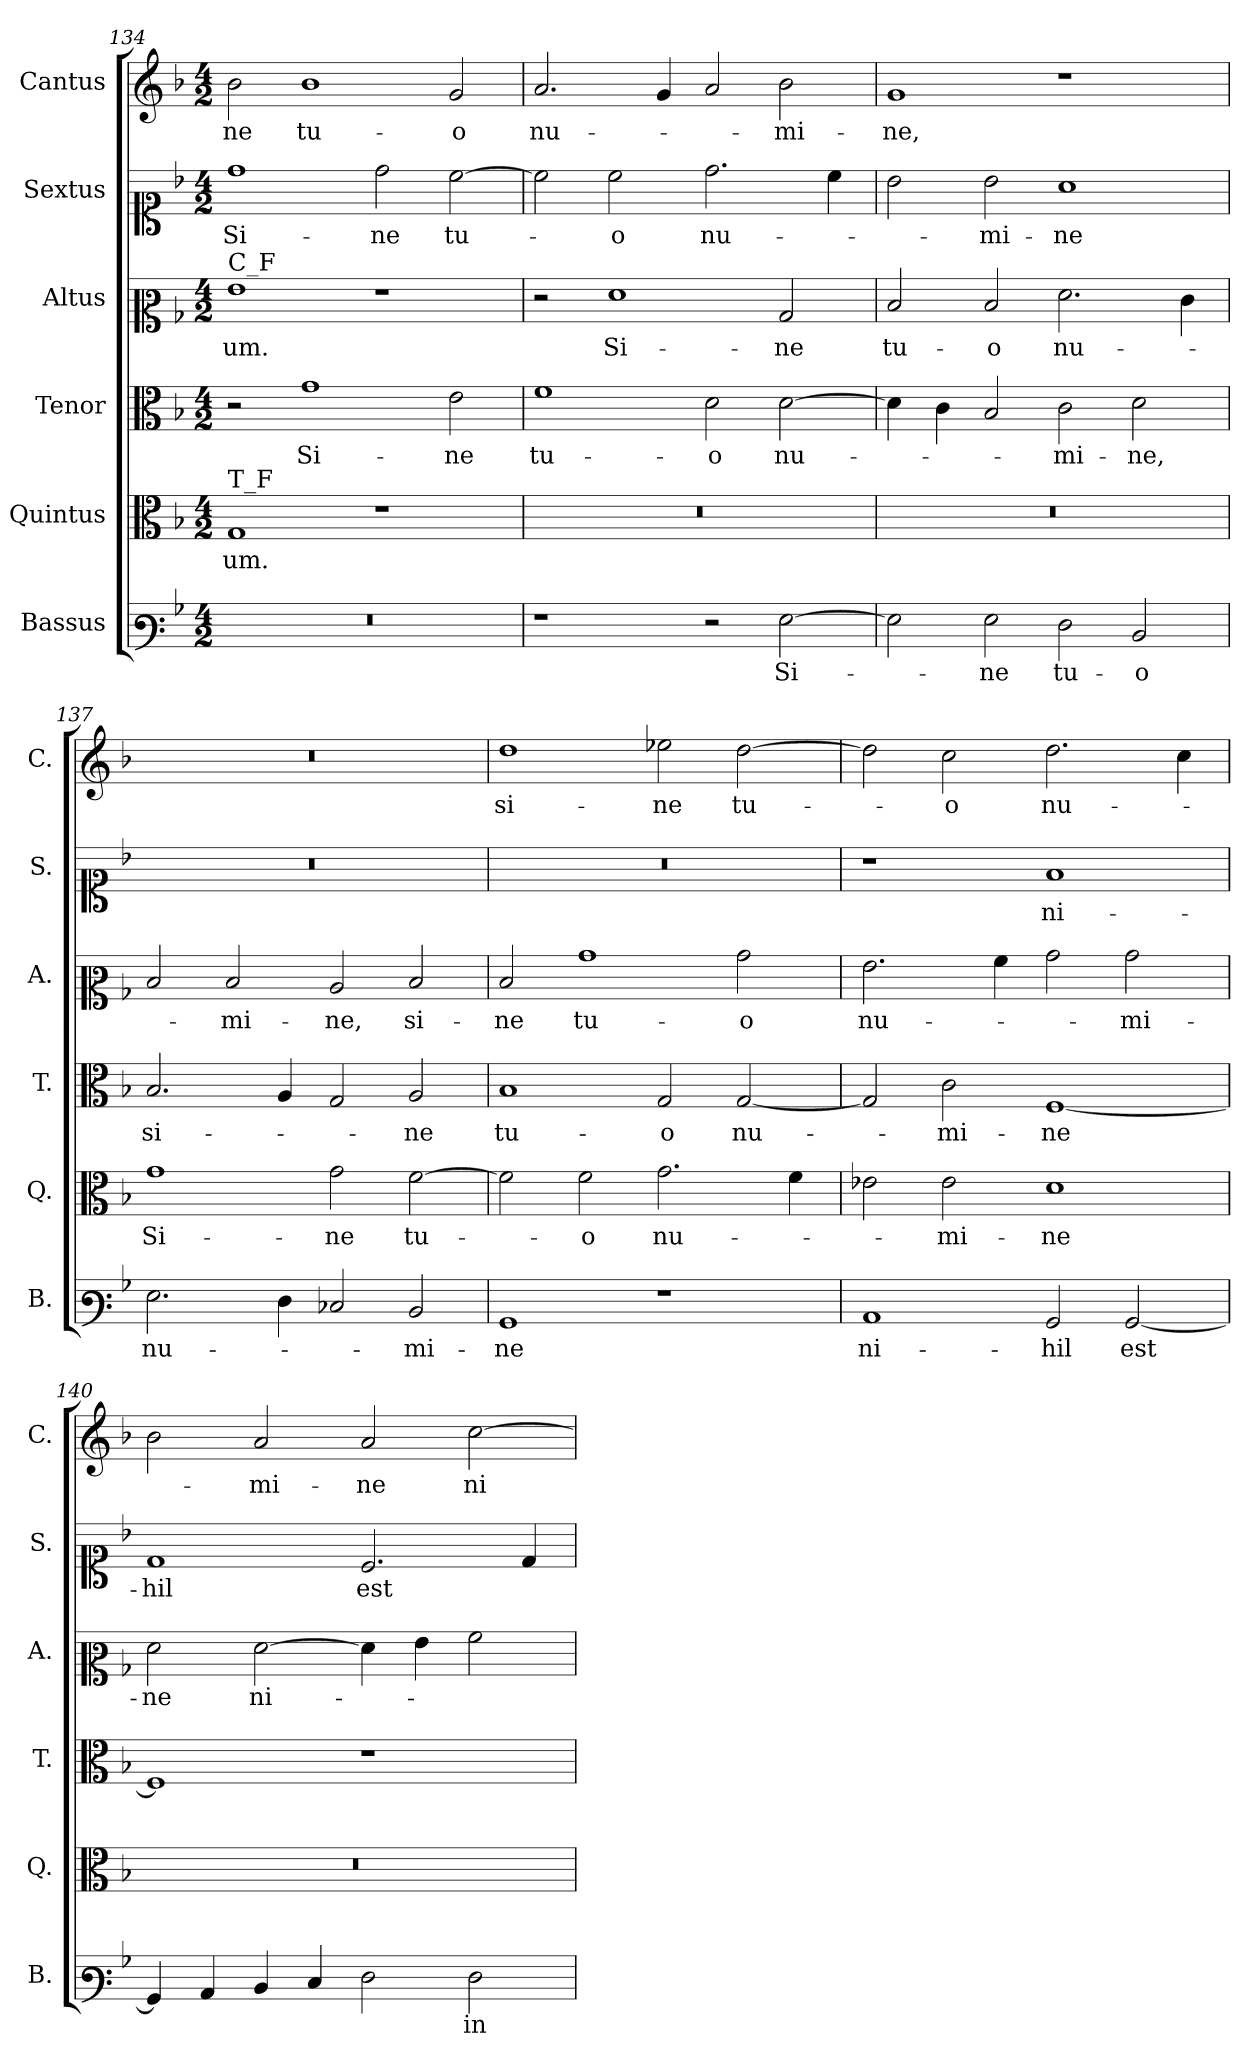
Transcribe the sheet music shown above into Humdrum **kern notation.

**kern	**text	**kern	**text	**kern	**text	**kern	**text	**kern	**text	**kern	**text
*part6	*part6	*part5	*part5	*part4	*part4	*part3	*part3	*part2	*part2	*part1	*part1
*staff6	*staff6	*staff5	*staff5	*staff4	*staff4	*staff3	*staff3	*staff2	*staff2	*staff1	*staff1
*I"Bassus	*	*I"Quintus	*	*I"Tenor	*	*I"Altus	*	*I"Sextus	*	*I"Cantus	*
*I'B.	*	*I'Q.	*	*I'T.	*	*I'A.	*	*I'S.	*	*I'C.	*
*clefF3	*	*clefC3	*	*clefC3	*	*clefC2	*	*clefC1	*	*clefG2	*
*k[b-]	*	*k[b-]	*	*k[b-]	*	*k[b-]	*	*k[b-]	*	*k[b-]	*
*M4/2	*	*M4/2	*	*M4/2	*	*M4/2	*	*M4/2	*	*M4/2	*
=134	=134	=134	=134	=134	=134	=134	=134	=134	=134	=134	=134
!	!	!	!	!	!	!LO:TX:a:t=C_F	!	!	!	!	!
!	!	!LO:TX:a:t=T_F	!	!	!	!	!	!	!	!	!
!LO:N:vis=1	!	!	!	!	!	!	!	!	!	!	!
0r	.	1G	-um.	2r	.	1g	-um.	1dd	Si-	2b-\	-ne
.	.	.	.	1g	Si-	.	.	.	.	1b-	tu-
.	.	1r	.	.	.	1r	.	2dd\	-ne	.	.
.	.	.	.	2e\	-ne	.	.	[2cc\	tu-	2g/	o
=135	=135	=135	=135	=135	=135	=135	=135	=135	=135	=135	=135
!	!	!LO:N:vis=1	!	!	!	!	!	!	!	!	!
1r	.	0r	.	1f	tu-	2r	.	2cc\]	.	2.a/	nu-
.	.	.	.	.	.	1f	Si-	2cc\	-o	.	.
.	.	.	.	.	.	.	.	.	.	4g/	.
2r	.	.	.	2d\	-o	.	.	2.dd\	nu-	2a/	.
[2G\	Si-	.	.	[2d\	nu-	2B-/	-ne	.	.	2b-\	-mi-
.	.	.	.	.	.	.	.	4cc\	.	.	.
=136	=136	=136	=136	=136	=136	=136	=136	=136	=136	=136	=136
!	!	!LO:N:vis=1	!	!	!	!	!	!	!	!	!
2G\]	.	0r	.	4d\]	.	2d/	tu-	2b-\	.	1g	-ne,
.	.	.	.	4c\	.	.	.	.	.	.	.
2G\	-ne	.	.	2B-/	.	2d/	-o	2b-\	-mi-	.	.
2F\	tu-	.	.	2c\	mi-	2.f\	nu-	1a	-ne	1r	.
2D/	-o	.	.	2d\	-ne,	.	.	.	.	.	.
.	.	.	.	.	.	4e\	.	.	.	.	.
!!LO:PB:g=z
=137	=137	=137	=137	=137	=137	=137	=137	=137	=137	=137	=137
!	!	!	!	!	!	!	!	!LO:N:vis=1	!	!LO:N:vis=1	!
2.G\	nu-	1g	Si-	2.B-/	si-	2d/	.	0r	.	0r	.
.	.	.	.	.	.	2d/	-mi-	.	.	.	.
4F\	.	.	.	4A/	.	.	.	.	.	.	.
2E-X/	.	2g\	-ne	2G/	.	2c/	-ne,	.	.	.	.
2D/	-mi-	[2f\	tu-	2A/	-ne	2d/	si-	.	.	.	.
=138	=138	=138	=138	=138	=138	=138	=138	=138	=138	=138	=138
!	!	!	!	!	!	!	!	!LO:N:vis=1	!	!	!
1BB-	-ne	2f\]	.	1B-	tu-	2d/	-ne	0r	.	1dd	si-
.	.	2f\	-o	.	.	1b-	tu-	.	.	.	.
1r	.	2.g\	nu-	2G/	-o	.	.	.	.	2ee-X\	-ne
.	.	.	.	[2G/	nu-	2b-\	-o	.	.	[2dd\	tu-
.	.	4f\	.	.	.	.	.	.	.	.	.
=139	=139	=139	=139	=139	=139	=139	=139	=139	=139	=139	=139
1C	ni-	2e-X\	.	2G/]	.	2.g\	nu-	1r	.	2dd\]	.
.	.	2e-\	-mi-	2c\	-mi-	.	.	.	.	2cc\	-o
.	.	.	.	.	.	4a\	.	.	.	.	.
2BB-/	-hil	1d	-ne	[1F	-ne	2b-\	.	1f	ni-	2.dd\	nu-
[2BB-/	est	.	.	.	.	2b-\	-mi-	.	.	.	.
.	.	.	.	.	.	.	.	.	.	4cc\	.
=140	=140	=140	=140	=140	=140	=140	=140	=140	=140	=140	=140
!	!	!LO:N:vis=1	!	!	!	!	!	!	!	!	!
4BB-/]	.	0r	.	1F]	.	2f\	-ne	1d	-hil	2b-\	.
4C/	.	.	.	.	.	.	.	.	.	.	.
4D/	.	.	.	.	.	[2f\	ni-	.	.	2a/	-mi-
4E/	.	.	.	.	.	.	.	.	.	.	.
2F\	.	.	.	1r	.	4f\]	.	2.c/	est	2a/	-ne
.	.	.	.	.	.	4g\	.	.	.	.	.
2F\	in	.	.	.	.	2a\	.	.	.	[2cc\	ni-
.	.	.	.	.	.	.	.	4d/	.	.	.
=	=	=	=	=	=	=	=	=	=	=	=
*-	*-	*-	*-	*-	*-	*-	*-	*-	*-	*-	*-
